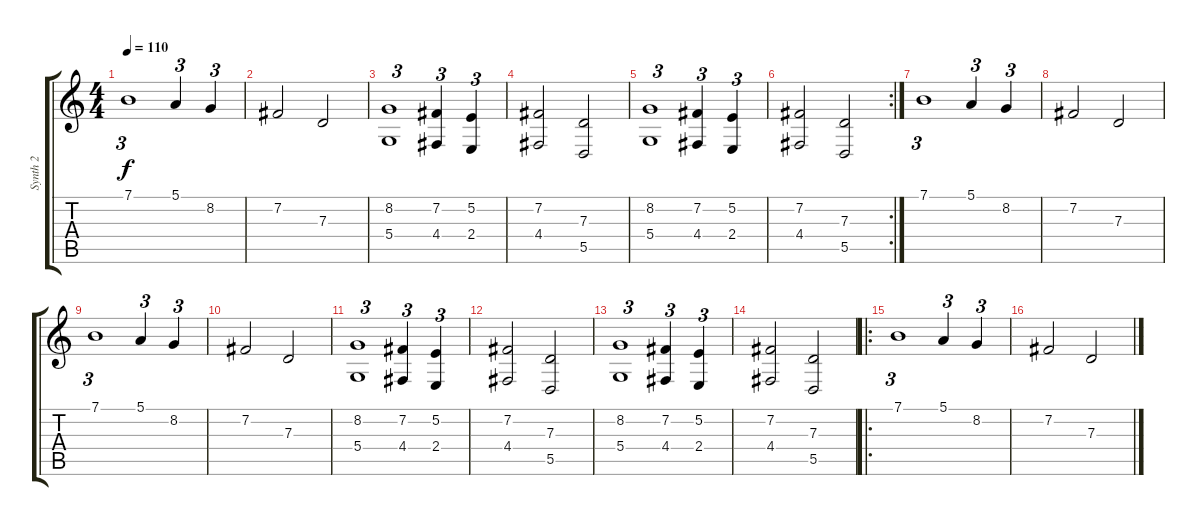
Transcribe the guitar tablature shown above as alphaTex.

\track ("Synth 2" "Synth 2") {instrument choiraahs}
\staff {score tabs}
\tuning (E4 B3 G3 D3 A2 E2) {hide}
\ts (4 4)
\tempo 110
\clef g2
\ks c
7.1.1{tu (3 2) dy f} 5.1.4{tu (3 2)} 8.2.4{tu (3 2)} |
7.2.2 7.3.2 |
(8.2 5.4).1{tu (3 2)} (7.2 4.4).4{tu (3 2)} (5.2 2.4).4{tu (3 2)} |
(7.2 4.4).2 (7.3 5.5).2 |
(8.2 5.4).1{tu (3 2)} (7.2 4.4).4{tu (3 2)} (5.2 2.4).4{tu (3 2)} |
\rc 2
(7.2 4.4).2 (7.3 5.5).2 |
7.1.1{tu (3 2)} 5.1.4{tu (3 2)} 8.2.4{tu (3 2)} |
7.2.2 7.3.2 |
7.1.1{tu (3 2)} 5.1.4{tu (3 2)} 8.2.4{tu (3 2)} |
7.2.2 7.3.2 |
(8.2 5.4).1{tu (3 2)} (7.2 4.4).4{tu (3 2)} (5.2 2.4).4{tu (3 2)} |
(7.2 4.4).2 (7.3 5.5).2 |
(8.2 5.4).1{tu (3 2)} (7.2 4.4).4{tu (3 2)} (5.2 2.4).4{tu (3 2)} |
(7.2 4.4).2 (7.3 5.5).2 |
\ro
7.1.1{tu (3 2)} 5.1.4{tu (3 2)} 8.2.4{tu (3 2)} |
7.2.2 7.3.2
